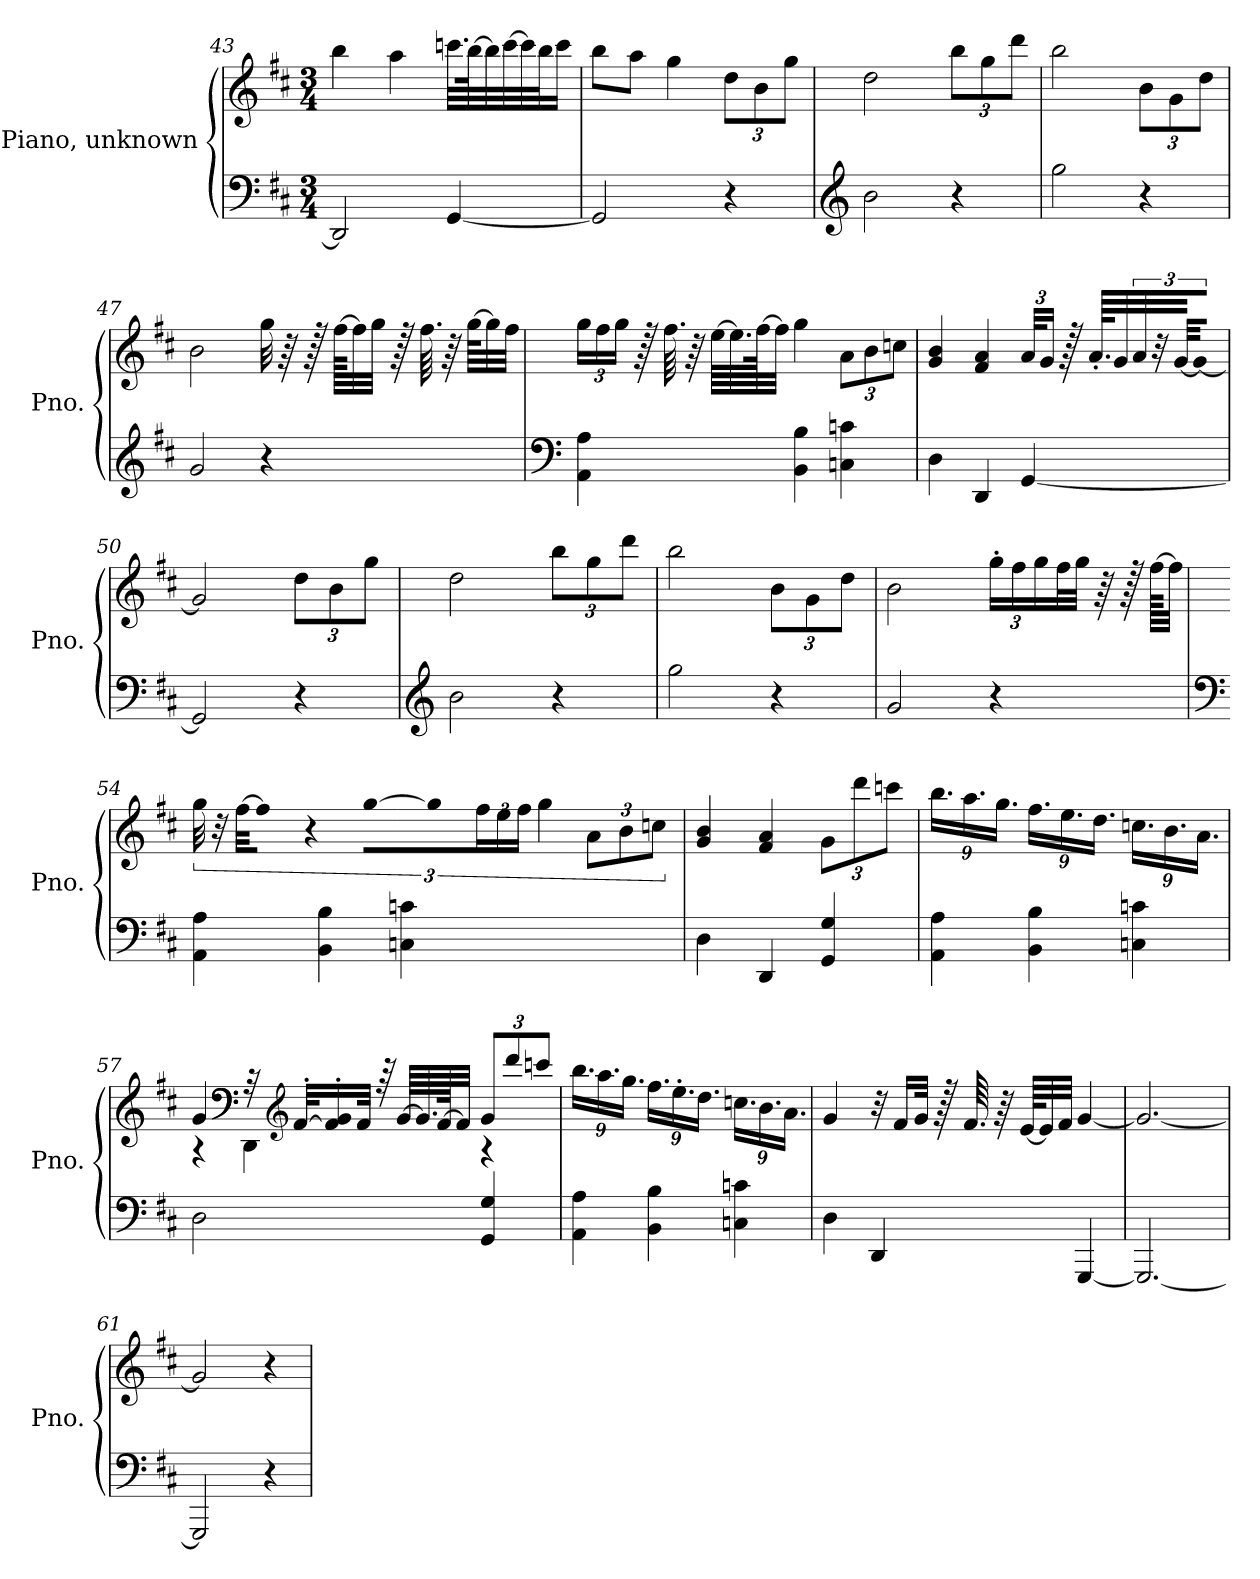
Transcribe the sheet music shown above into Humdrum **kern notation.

**kern	**kern
*part1	*part1
*staff2	*staff1
*I"Piano, unknown	*
*I'Pno.	*
*clefF4	*clefG2
*k[f#c#]	*k[f#c#]
*M3/4	*M3/4
=43	=43
2DD/]	4bb\
.	4aa\
[4GG/	32.cccn\LLL
.	[64bb\K
.	32bb\]
.	[32ccc\
.	32ccc\]
.	32bb\J
.	16ccc\JJ
=44	=44
2GG/]	8bb\L
.	8aa\J
.	4gg\
*	*Xbrackettup
4r	12dd\L
.	12b\
.	12gg\J
!!LO:PB:g=z
=45	=45
*clefG2	*
2b\	2dd\
4r	12bb\L
.	12gg\
.	12ddd\J
=46	=46
2gg\	2bb\
4r	12b\L
.	12g\
.	12dd\J
=47	=47
2g/	2b\
4r	32gg\
.	64r
.	128r
.	[128ff#\KKLLL
.	32ff#\]
.	32gg\JJJ
.	128r
.	64.ff#\
.	64r
.	[64gg\KLLL
.	32gg\]
.	32ff#\JJJ
=48	=48
*clefF4	*
4AA\ 4A\	24gg\LL
.	24ff#\
.	24gg\JJ
.	128r
.	64.ff#\
.	64r
.	[64ee\LLLL
.	64.ee\]
.	[128ff#\JK
.	32ff#\JJJ]
4BB\ 4B\	4gg\
4Cn\ 4cn\	12a\L
.	12b\
.	12ccn\J
!!LO:LB:g=z
=49	=49
4D\	4g/ 4b/
4DD/	4f#/ 4a/
[4GG/	48a/KLL
.	24g/JJ
.	128r
.	64.a'/KLLL
.	32g/
*	*brackettup
.	48a/JJJ
.	48r
.	[48g/KLL
.	16g/JJ_
=50	=50
2GG/]	2g/]
*	*Xbrackettup
4r	12dd\L
.	12b\
.	12gg\J
=51	=51
*clefG2	*
2b\	2dd\
4r	12bb\L
.	12gg\
.	12ddd\J
=52	=52
2gg\	2bb\
4r	12b\L
.	12g\
.	12dd\J
=53	=53
2g/	2b\
4r	24gg'\LL
.	24ff#\
.	24gg\
.	32ff#\L
.	32gg\JJJ
.	64r
.	128r
.	[128ff#\KKLLL
.	32ff#\JJJ]
!!LO:LB:g=z
=54	=54
*clefF4	*
*	*brackettup
4AA\ 4A\	48gg\
.	48r
.	[48ff#\LLL
.	64ff#\JJJk]
.	128r
.	[128gg\KKLLL
.	32gg\J]
*	*Xbrackettup
.	24ff#\
.	24ee\
.	24ff#\JJ
4BB\ 4B\	4gg\
4Cn\ 4cn\	12a\L
.	12b\
.	12ccn\J
=55	=55
4D\	4g/ 4b/
4DD/	4f#/ 4a/
4GG/ 4G/	12g\L
.	12ddd\
.	12cccn\J
=56	=56
4AA\ 4A\	18.bb\LL
.	18.aa\
.	18.gg\JJ
4BB\ 4B\	18.ff#\LL
.	18.ee\
.	18.dd\JJ
4Cn\ 4cn\	18.ccn\LL
.	18.b\
.	18.a\JJ
!!LO:LB:g=z
=57	=57
*	*^
2D\	4g/	4r
*	*clefF4	*
.	32r	4DD\
*	*clefG2	*
.	[32f#'/KLL	.
.	16f#/]' 16g/'	.
.	32f#/JJk	.
.	64r	.
.	[64g/LLLL	.
.	64.g/]	.
.	[128f#/JK	.
.	32f#/JJJ]	.
4GG/ 4G/	12g/L	4r
.	12ddd/	.
.	12cccn/J	.
*	*v	*v
=58	=58
4AA\ 4A\	18.bb\LL
.	18.aa\
.	18.gg\JJ
4BB\ 4B\	18.ff#\LL
.	18.ee'\
.	18.dd\JJ
4Cn\ 4cn\	18.ccn\LL
.	18.b\
.	18.a\JJ
!!LO:LB:g=z
=59	=59
4D\	4g/
4DD/	32r
.	16f#/LL
.	32g/JJk
.	128r
.	64.f#/
.	64r
.	[64e/KLLL
.	32e/]
.	32f#/JJJ
[4GGG/	[4g/
=60	=60
2.GGG/_	2.g/_
=61	=61
2GGG/]	2g/]
4r	4r
=	=
*-	*-
